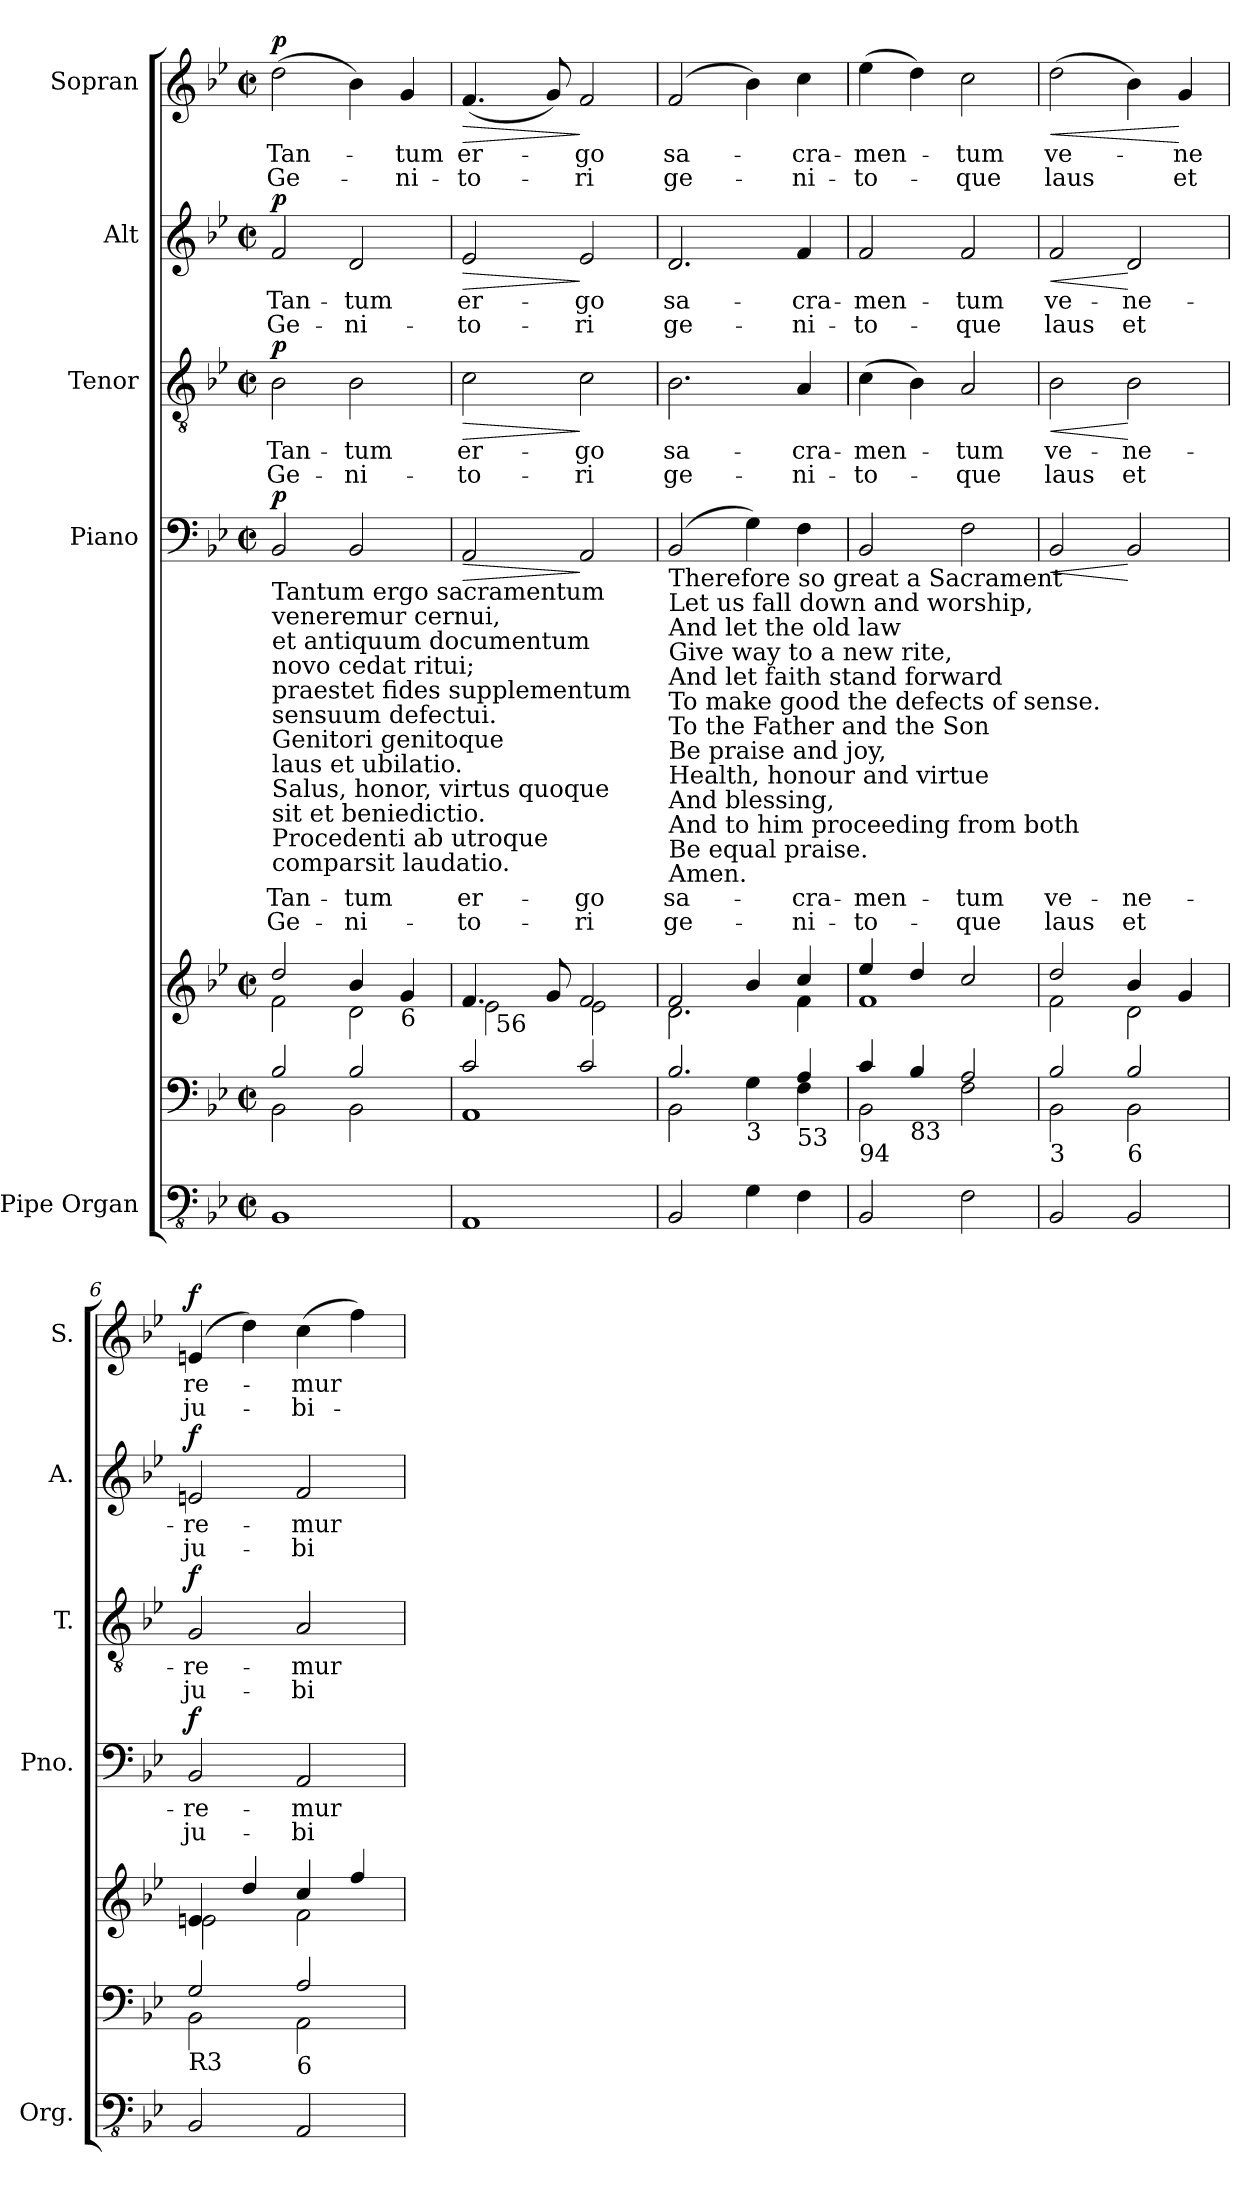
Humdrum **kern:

**kern	**kern	**kern	**kern	**text	**text	**dynam	**kern	**text	**text	**dynam	**kern	**text	**text	**dynam	**kern	**text	**text	**dynam
*part5	*part5	*part5	*part4	*part4	*part4	*part4	*part3	*part3	*part3	*part3	*part2	*part2	*part2	*part2	*part1	*part1	*part1	*part1
*staff7	*staff6	*staff5	*staff4	*staff4	*staff4	*staff4	*staff3	*staff3	*staff3	*staff3	*staff2	*staff2	*staff2	*staff2	*staff1	*staff1	*staff1	*staff1
*I"Pipe Organ	*	*	*I"Piano	*	*	*	*I"Tenor	*	*	*	*I"Alt	*	*	*	*I"Sopran	*	*	*
*I'Org.	*	*	*I'Pno.	*	*	*	*I'T.	*	*	*	*I'A.	*	*	*	*I'S.	*	*	*
*clefFv4	*clefF4	*clefG2	*clefF4	*	*	*	*clefGv2	*	*	*	*clefG2	*	*	*	*clefG2	*	*	*
*k[b-e-]	*k[b-e-]	*k[b-e-]	*k[b-e-]	*	*	*	*k[b-e-]	*	*	*	*k[b-e-]	*	*	*	*k[b-e-]	*	*	*
*B-:	*B-:	*B-:	*B-:	*	*	*	*B-:	*	*	*	*B-:	*	*	*	*B-:	*	*	*
*M2/2	*M2/2	*M2/2	*M2/2	*	*	*	*M2/2	*	*	*	*M2/2	*	*	*	*M2/2	*	*	*
*met(c|)	*met(c|)	*met(c|)	*met(c|)	*	*	*	*met(c|)	*	*	*	*met(c|)	*	*	*	*met(c|)	*	*	*
*MM80	*MM80	*MM80	*MM80	*	*	*	*MM80	*	*	*	*MM80	*	*	*	*MM80	*	*	*
=1	=1	=1	=1	=1	=1	=1	=1	=1	=1	=1	=1	=1	=1	=1	=1	=1	=1	=1
*	*^	*^	*	*	*	*	*	*	*	*	*	*	*	*	*	*	*	*
!	!	!	!	!	!LO:TX:b:t=Tantum ergo sacramentum	!	!	!	!	!	!	!	!	!	!	!	!	!	!	!
!	!	!	!	!	!LO:TX:b:t=veneremur cernui,	!	!	!	!	!	!	!	!	!	!	!	!	!	!	!
!	!	!	!	!	!LO:TX:b:t=et antiquum documentum	!	!	!	!	!	!	!	!	!	!	!	!	!	!	!
!	!	!	!	!	!LO:TX:b:t=novo cedat ritui;	!	!	!	!	!	!	!	!	!	!	!	!	!	!	!
!	!	!	!	!	!LO:TX:b:t=praestet fides supplementum	!	!	!	!	!	!	!	!	!	!	!	!	!	!	!
!	!	!	!	!	!LO:TX:b:t=sensuum defectui.	!	!	!	!	!	!	!	!	!	!	!	!	!	!	!
!	!	!	!	!	!LO:TX:b:t=Genitori genitoque	!	!	!	!	!	!	!	!	!	!	!	!	!	!	!
!	!	!	!	!	!LO:TX:b:t=laus et ubilatio.	!	!	!	!	!	!	!	!	!	!	!	!	!	!	!
!	!	!	!	!	!LO:TX:b:t=Salus, honor, virtus quoque	!	!	!	!	!	!	!	!	!	!	!	!	!	!	!
!	!	!	!	!	!LO:TX:b:t=sit et beniedictio.	!	!	!	!	!	!	!	!	!	!	!	!	!	!	!
!	!	!	!	!	!LO:TX:b:t=Procedenti ab utroque	!	!	!	!	!	!	!	!	!	!	!	!	!	!	!
!	!	!	!	!	!LO:TX:b:t=comparsit laudatio.	!	!	!	!	!	!	!	!	!	!	!	!	!	!	!
!	!	!	!	!	!	!LO:LY:b	!LO:LY:b	!LO:DY:b	!	!LO:LY:b	!LO:LY:b	!LO:DY:b	!	!LO:LY:b	!LO:LY:b	!LO:DY:b	!	!LO:LY:b	!LO:LY:b	!LO:DY:b
1BBB-	2B-/	2BB-\	2dd/	2f\	2BB-/	Tan-	Ge-	p	2B-\	Tan-	Ge-	p	2f/	Tan-	Ge-	p	(>2dd\	Tan-	Ge-	p
!	!	!	!	!	!	!LO:LY:b	!LO:LY:b	!	!	!LO:LY:b	!LO:LY:b	!	!	!LO:LY:b	!LO:LY:b	!	!	!	!	!
.	2B-/	2BB-\	4b-/	2d\	2BB-/	-tum	-ni-	.	2B-\	-tum	-ni-	.	2d/	-tum	-ni-	.	4b-\)	.	.	.
!	!	!	!LO:TX:b:t=6	!	!	!	!	!	!	!	!	!	!	!	!	!	!	!	!	!
!	!	!	!	!	!	!	!	!	!	!	!	!	!	!	!	!	!	!LO:LY:b	!LO:LY:b	!
.	.	.	4g/	.	.	.	.	.	.	.	.	.	.	.	.	.	4g/	-tum	-ni-	.
=2	=2	=2	=2	=2	=2	=2	=2	=2	=2	=2	=2	=2	=2	=2	=2	=2	=2	=2	=2	=2
!	!	!	!	!	!	!LO:LY:b	!LO:LY:b	!LO:HP:b	!	!LO:LY:b	!LO:LY:b	!LO:HP:b	!	!LO:LY:b	!LO:LY:b	!LO:HP:b	!	!LO:LY:b	!LO:LY:b	!LO:HP:b
*	*	*	*	*^	*	*	*	*	*	*	*	*	*	*	*	*	*	*	*	*
1AAA	2c/	1AA	4.f/	2e-\	8ryy	2AA/	er-	-to-	>	2c\	er-	-to-	>	2e-/	er-	-to-	>	(<4.f/	er-	-to-	>
!	!	!	!	!	!LO:TX:b:t=56	!	!	!	!	!	!	!	!	!	!	!	!	!	!	!	!
.	.	.	.	.	2..ryy	.	.	.	.	.	.	.	.	.	.	.	.	.	.	.	.
.	.	.	8g/	.	.	.	.	.	.	.	.	.	.	.	.	.	.	8g/)	.	.	.
!	!	!	!	!	!	!	!LO:LY:b	!LO:LY:b	!	!	!LO:LY:b	!LO:LY:b	!	!	!LO:LY:b	!LO:LY:b	!	!	!LO:LY:b	!LO:LY:b	!
.	2c/	.	2f/	2e-\	.	2AA/	-go	-ri	]	2c\	-go	-ri	]	2e-/	-go	-ri	]	2f/	-go	-ri	]
=3	=3	=3	=3	=3	=3	=3	=3	=3	=3	=3	=3	=3	=3	=3	=3	=3	=3	=3	=3	=3	=3
!	!	!	!	!	!	!LO:TX:b:t=Therefore so great a Sacrament	!	!	!	!	!	!	!	!	!	!	!	!	!	!	!
!	!	!	!	!	!	!LO:TX:b:t=Let us fall down and worship,	!	!	!	!	!	!	!	!	!	!	!	!	!	!	!
!	!	!	!	!	!	!LO:TX:b:t=And let the old law	!	!	!	!	!	!	!	!	!	!	!	!	!	!	!
!	!	!	!	!	!	!LO:TX:b:t=Give way to a new rite,	!	!	!	!	!	!	!	!	!	!	!	!	!	!	!
!	!	!	!	!	!	!LO:TX:b:t=And let faith stand forward	!	!	!	!	!	!	!	!	!	!	!	!	!	!	!
!	!	!	!	!	!	!LO:TX:b:t=To make good the defects of sense.	!	!	!	!	!	!	!	!	!	!	!	!	!	!	!
!	!	!	!	!	!	!LO:TX:b:t=To the Father and the Son	!	!	!	!	!	!	!	!	!	!	!	!	!	!	!
!	!	!	!	!	!	!LO:TX:b:t=Be praise and joy,	!	!	!	!	!	!	!	!	!	!	!	!	!	!	!
!	!	!	!	!	!	!LO:TX:b:t=Health, honour and virtue	!	!	!	!	!	!	!	!	!	!	!	!	!	!	!
!	!	!	!	!	!	!LO:TX:b:t=And blessing,	!	!	!	!	!	!	!	!	!	!	!	!	!	!	!
!	!	!	!	!	!	!LO:TX:b:t=And to him proceeding from both	!	!	!	!	!	!	!	!	!	!	!	!	!	!	!
!	!	!	!	!	!	!LO:TX:b:t=Be equal praise.	!	!	!	!	!	!	!	!	!	!	!	!	!	!	!
!	!	!	!	!	!	!LO:TX:b:t=Amen.	!	!	!	!	!	!	!	!	!	!	!	!	!	!	!
!	!	!	!	!	!	!	!LO:LY:b	!LO:LY:b	!	!	!LO:LY:b	!LO:LY:b	!	!	!LO:LY:b	!LO:LY:b	!	!	!LO:LY:b	!LO:LY:b	!
*	*	*	*	*v	*v	*	*	*	*	*	*	*	*	*	*	*	*	*	*	*	*
2BBB-/	2.B-/	2BB-\	2f/	2.d\	(>2BB-/	sa-	ge-	.	2.B-\	sa-	ge-	.	2.d/	sa-	ge-	.	(>2f/	sa-	ge-	.
!	!	!LO:TX:b:t=3	!	!	!	!	!	!	!	!	!	!	!	!	!	!	!	!	!	!
4GG\	.	4G\	4b-/	.	4G\)	.	.	.	.	.	.	.	.	.	.	.	4b-\)	.	.	.
!	!LO:TX:b:t=53	!	!	!	!	!	!	!	!	!	!	!	!	!	!	!	!	!	!	!
!	!	!	!	!	!	!LO:LY:b	!LO:LY:b	!	!	!LO:LY:b	!LO:LY:b	!	!	!LO:LY:b	!LO:LY:b	!	!	!LO:LY:b	!LO:LY:b	!
4FF\	4A/	4F\	4cc/	4f\	4F\	-cra-	-ni-	.	4A/	-cra-	-ni-	.	4f/	-cra-	-ni-	.	4cc\	-cra-	-ni-	.
=4	=4	=4	=4	=4	=4	=4	=4	=4	=4	=4	=4	=4	=4	=4	=4	=4	=4	=4	=4	=4
!	!LO:TX:b:t=94	!	!	!	!	!	!	!	!	!	!	!	!	!	!	!	!	!	!	!
!	!	!	!	!	!	!LO:LY:b	!LO:LY:b	!	!	!LO:LY:b	!LO:LY:b	!	!	!LO:LY:b	!LO:LY:b	!	!	!LO:LY:b	!LO:LY:b	!
2BBB-/	4c/	2BB-\	4ee-/	1f	2BB-/	-men-	-to-	.	(>4c\	-men-	-to-	.	2f/	-men-	-to-	.	(>4ee-\	-men-	-to-	.
!	!LO:TX:b:t=83	!	!	!	!	!	!	!	!	!	!	!	!	!	!	!	!	!	!	!
.	4B-/	.	4dd/	.	.	.	.	.	4B-\)	.	.	.	.	.	.	.	4dd\)	.	.	.
!	!	!	!	!	!	!LO:LY:b	!LO:LY:b	!	!	!LO:LY:b	!LO:LY:b	!	!	!LO:LY:b	!LO:LY:b	!	!	!LO:LY:b	!LO:LY:b	!
2FF\	2A/	2F\	2cc/	.	2F\	-tum	-que	.	2A/	-tum	-que	.	2f/	-tum	-que	.	2cc\	-tum	-que	.
=5	=5	=5	=5	=5	=5	=5	=5	=5	=5	=5	=5	=5	=5	=5	=5	=5	=5	=5	=5	=5
!	!LO:TX:b:t=3	!	!	!	!	!	!	!	!	!	!	!	!	!	!	!	!	!	!	!
!	!	!	!	!	!	!LO:LY:b	!LO:LY:b	!LO:HP:b	!	!LO:LY:b	!LO:LY:b	!LO:HP:b	!	!LO:LY:b	!LO:LY:b	!LO:HP:b	!	!LO:LY:b	!LO:LY:b	!LO:HP:b
2BBB-/	2B-/	2BB-\	2dd/	2f\	2BB-/	ve-	laus	<	2B-\	ve-	laus	<	2f/	ve-	laus	<	(>2dd\	ve-	laus	<
!	!LO:TX:b:t=6	!	!	!	!	!	!	!	!	!	!	!	!	!	!	!	!	!	!	!
!	!	!	!	!	!	!LO:LY:b	!LO:LY:b	!	!	!LO:LY:b	!LO:LY:b	!	!	!LO:LY:b	!LO:LY:b	!	!	!	!	!
2BBB-/	2B-/	2BB-\	4b-/	2d\	2BB-/	-ne-	et	[	2B-\	-ne-	et	[	2d/	-ne-	et	[	4b-\)	.	.	.
!	!	!	!	!	!	!	!	!	!	!	!	!	!	!	!	!	!	!LO:LY:b	!LO:LY:b	!
.	.	.	4g/	.	.	.	.	.	.	.	.	.	.	.	.	.	4g/	-ne	et	[
=6	=6	=6	=6	=6	=6	=6	=6	=6	=6	=6	=6	=6	=6	=6	=6	=6	=6	=6	=6	=6
!	!LO:TX:b:t=R3	!	!	!	!	!	!	!	!	!	!	!	!	!	!	!	!	!	!	!
!	!	!	!	!	!	!LO:LY:b	!LO:LY:b	!LO:DY:b	!	!LO:LY:b	!LO:LY:b	!LO:DY:b	!	!LO:LY:b	!LO:LY:b	!LO:DY:b	!	!LO:LY:b	!LO:LY:b	!LO:DY:b
2BBB-/	2G/	2BB-\	4en/	2e\	2BB-/	-re-	ju-	f	2G/	-re-	ju-	f	2en/	-re-	ju-	f	(>4en/	re-	ju-	f
.	.	.	4dd/	.	.	.	.	.	.	.	.	.	.	.	.	.	4dd\)	.	.	.
!	!LO:TX:b:t=6	!	!	!	!	!	!	!	!	!	!	!	!	!	!	!	!	!	!	!
!	!	!	!	!	!	!LO:LY:b	!LO:LY:b	!	!	!LO:LY:b	!LO:LY:b	!	!	!LO:LY:b	!LO:LY:b	!	!	!LO:LY:b	!LO:LY:b	!
2AAA/	2A/	2AA\	4cc/	2f\	2AA/	-mur	-bi-	.	2A/	-mur	-bi-	.	2f/	-mur	-bi-	.	(>4cc\	-mur	-bi-	.
.	.	.	4ff/	.	.	.	.	.	.	.	.	.	.	.	.	.	4ff\)	.	.	.
*	*v	*v	*	*	*	*	*	*	*	*	*	*	*	*	*	*	*	*	*	*
*	*	*v	*v	*	*	*	*	*	*	*	*	*	*	*	*	*	*	*	*
=	=	=	=	=	=	=	=	=	=	=	=	=	=	=	=	=	=	=
*-	*-	*-	*-	*-	*-	*-	*-	*-	*-	*-	*-	*-	*-	*-	*-	*-	*-	*-
